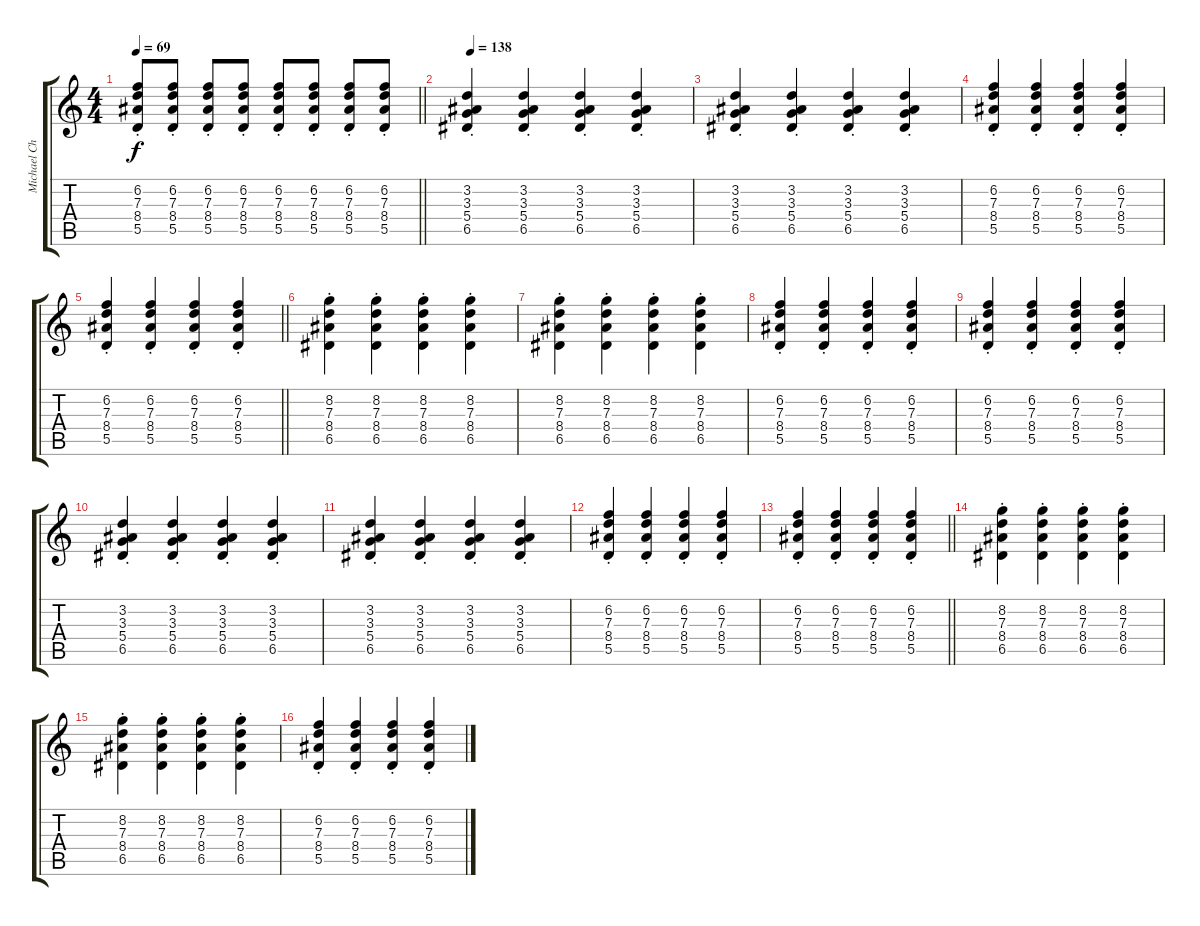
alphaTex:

\track ("Michael Chaves" "Michael Ch") {instrument electricguitarclean}
\staff {score tabs}
\tuning (E4 B3 G3 D3 A2 E2) {hide}
\ts (4 4)
\tempo 69
\clef g2
\barLineRight lightlight
\ks c
(6.2{st} 7.3{st} 8.4{st} 5.5{st}).8{dy f} (6.2{st} 7.3{st} 8.4{st} 5.5{st}).8 (6.2{st} 7.3{st} 8.4{st} 5.5{st}).8 (6.2{st} 7.3{st} 8.4{st} 5.5{st}).8 (6.2{st} 7.3{st} 8.4{st} 5.5{st}).8 (6.2{st} 7.3{st} 8.4{st} 5.5{st}).8 (6.2{st} 7.3{st} 8.4{st} 5.5{st}).8 (6.2{st} 7.3{st} 8.4{st} 5.5{st}).8 |
\tempo 138
(3.2{st} 3.3{st} 5.4{st} 6.5{st}).4 (3.2{st} 3.3{st} 5.4{st} 6.5{st}).4 (3.2{st} 3.3{st} 5.4{st} 6.5{st}).4 (3.2{st} 3.3{st} 5.4{st} 6.5{st}).4 |
(3.2{st} 3.3{st} 5.4{st} 6.5{st}).4 (3.2{st} 3.3{st} 5.4{st} 6.5{st}).4 (3.2{st} 3.3{st} 5.4{st} 6.5{st}).4 (3.2{st} 3.3{st} 5.4{st} 6.5{st}).4 |
(6.2{st} 7.3{st} 8.4{st} 5.5{st}).4 (6.2{st} 7.3{st} 8.4{st} 5.5{st}).4 (6.2{st} 7.3{st} 8.4{st} 5.5{st}).4 (6.2{st} 7.3{st} 8.4{st} 5.5{st}).4 |
\barLineRight lightlight
(6.2{st} 7.3{st} 8.4{st} 5.5{st}).4 (6.2{st} 7.3{st} 8.4{st} 5.5{st}).4 (6.2{st} 7.3{st} 8.4{st} 5.5{st}).4 (6.2{st} 7.3{st} 8.4{st} 5.5{st}).4 |
(8.2{st} 7.3{st} 8.4{st} 6.5{st}).4 (8.2{st} 7.3{st} 8.4{st} 6.5{st}).4 (8.2{st} 7.3{st} 8.4{st} 6.5{st}).4 (8.2{st} 7.3{st} 8.4{st} 6.5{st}).4 |
(8.2{st} 7.3{st} 8.4{st} 6.5{st}).4 (8.2{st} 7.3{st} 8.4{st} 6.5{st}).4 (8.2{st} 7.3{st} 8.4{st} 6.5{st}).4 (8.2{st} 7.3{st} 8.4{st} 6.5{st}).4 |
(6.2{st} 7.3{st} 8.4{st} 5.5{st}).4 (6.2{st} 7.3{st} 8.4{st} 5.5{st}).4 (6.2{st} 7.3{st} 8.4{st} 5.5{st}).4 (6.2{st} 7.3{st} 8.4{st} 5.5{st}).4 |
(6.2{st} 7.3{st} 8.4{st} 5.5{st}).4 (6.2{st} 7.3{st} 8.4{st} 5.5{st}).4 (6.2{st} 7.3{st} 8.4{st} 5.5{st}).4 (6.2{st} 7.3{st} 8.4{st} 5.5{st}).4 |
(3.2{st} 3.3{st} 5.4{st} 6.5{st}).4 (3.2{st} 3.3{st} 5.4{st} 6.5{st}).4 (3.2{st} 3.3{st} 5.4{st} 6.5{st}).4 (3.2{st} 3.3{st} 5.4{st} 6.5{st}).4 |
(3.2{st} 3.3{st} 5.4{st} 6.5{st}).4 (3.2{st} 3.3{st} 5.4{st} 6.5{st}).4 (3.2{st} 3.3{st} 5.4{st} 6.5{st}).4 (3.2{st} 3.3{st} 5.4{st} 6.5{st}).4 |
(6.2{st} 7.3{st} 8.4{st} 5.5{st}).4 (6.2{st} 7.3{st} 8.4{st} 5.5{st}).4 (6.2{st} 7.3{st} 8.4{st} 5.5{st}).4 (6.2{st} 7.3{st} 8.4{st} 5.5{st}).4 |
\barLineRight lightlight
(6.2{st} 7.3{st} 8.4{st} 5.5{st}).4 (6.2{st} 7.3{st} 8.4{st} 5.5{st}).4 (6.2{st} 7.3{st} 8.4{st} 5.5{st}).4 (6.2{st} 7.3{st} 8.4{st} 5.5{st}).4 |
(8.2{st} 7.3{st} 8.4{st} 6.5{st}).4 (8.2{st} 7.3{st} 8.4{st} 6.5{st}).4 (8.2{st} 7.3{st} 8.4{st} 6.5{st}).4 (8.2{st} 7.3{st} 8.4{st} 6.5{st}).4 |
(8.2{st} 7.3{st} 8.4{st} 6.5{st}).4 (8.2{st} 7.3{st} 8.4{st} 6.5{st}).4 (8.2{st} 7.3{st} 8.4{st} 6.5{st}).4 (8.2{st} 7.3{st} 8.4{st} 6.5{st}).4 |
(6.2{st} 7.3{st} 8.4{st} 5.5{st}).4 (6.2{st} 7.3{st} 8.4{st} 5.5{st}).4 (6.2{st} 7.3{st} 8.4{st} 5.5{st}).4 (6.2{st} 7.3{st} 8.4{st} 5.5{st}).4
